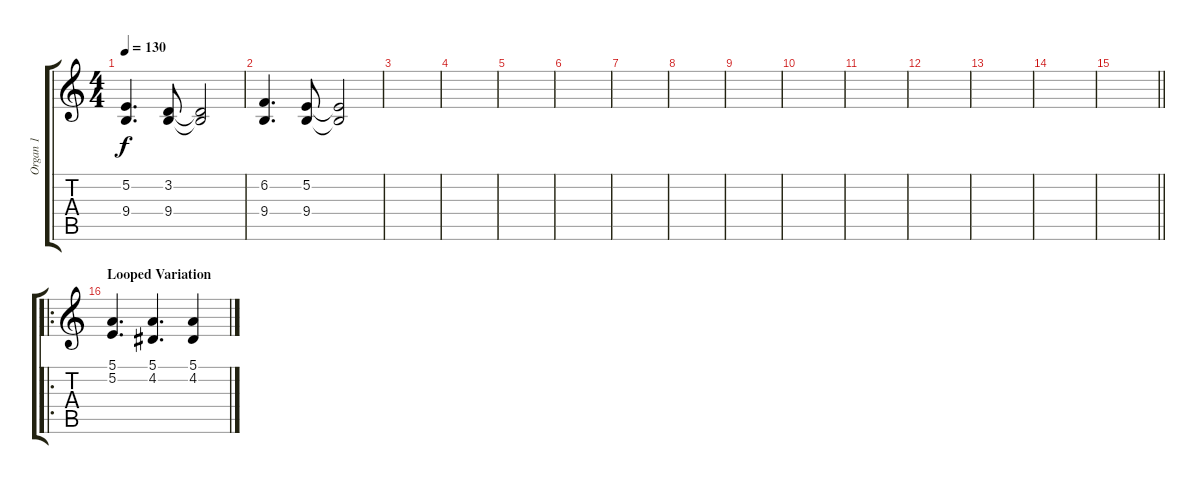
\track ("Organ 1" "Organ 1") {instrument churchorgan}
\staff {score tabs}
\tuning (E4 B3 G3 D3 A2 E2) {hide}
\ts (4 4)
\tempo 130
\clef g2
\ks c
(5.2 9.4).4{d dy f} (3.2 9.4).8 (3.2{t} 9.4{t}).2 |
(6.2 9.4).4{d} (5.2 9.4).8 (5.2{t} 9.4{t}).2 |
|
|
|
|
|
|
|
|
|
|
|
|
\barLineRight lightlight
|
\ro
\section ("" "Looped Variation")
(5.1 5.2).4{d} (5.1 4.2).4{d} (5.1 4.2).4
